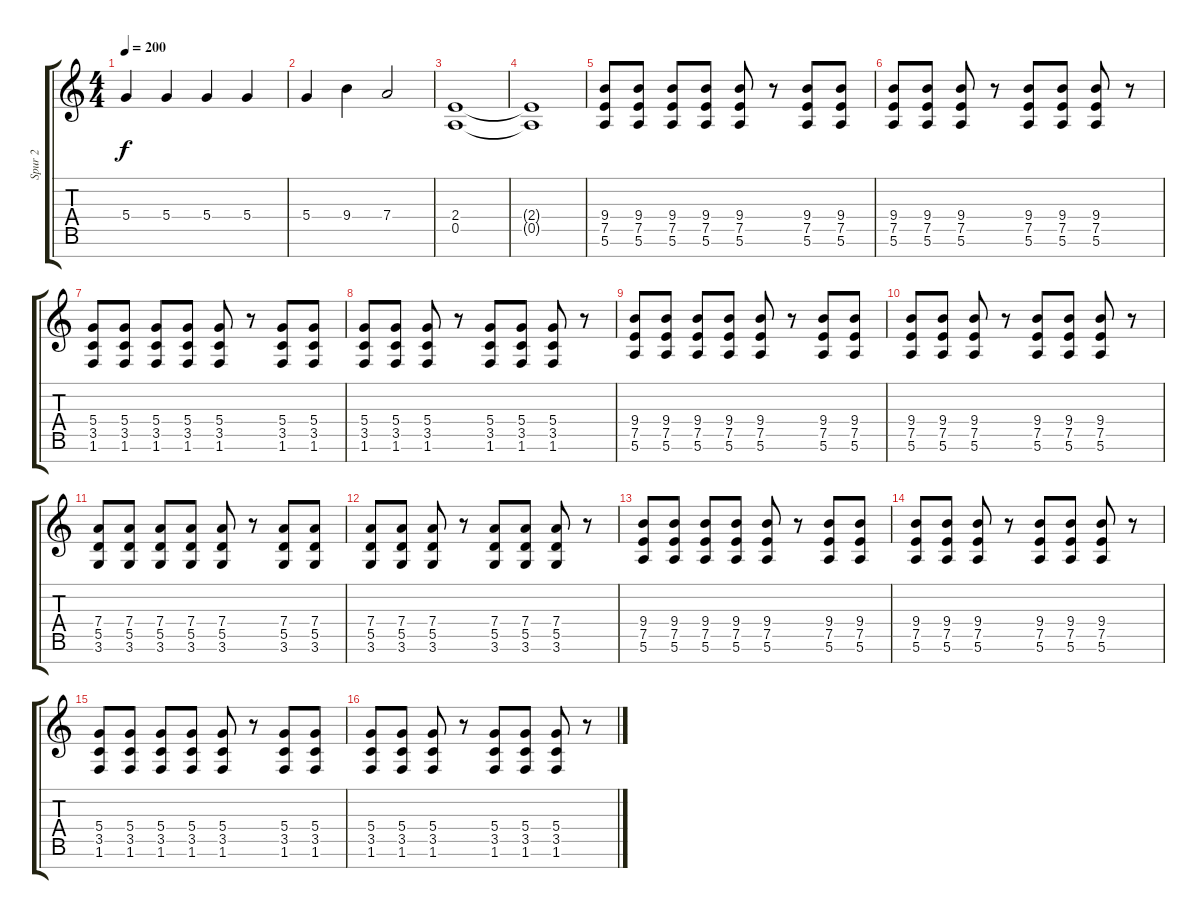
\track ("Spur 2" "Spur 2") {instrument acousticguitarsteel}
\staff {score tabs}
\tuning (E4 B3 G3 D3 A2 E2 B1) {hide}
\ts (4 4)
\tempo 200
\clef g2
\ks c
5.4.4{dy f} 5.4.4 5.4.4 5.4.4 |
5.4.4 9.4.4 7.4.2 |
(2.4 0.5).1 |
(2.4{t} 0.5{t}).1 |
(9.4 7.5 5.6).8 (9.4 7.5 5.6).8 (9.4 7.5 5.6).8 (9.4 7.5 5.6).8 (9.4 7.5 5.6).8 r.8 (9.4 7.5 5.6).8 (9.4 7.5 5.6).8 |
(9.4 7.5 5.6).8 (9.4 7.5 5.6).8 (9.4 7.5 5.6).8 r.8 (9.4 7.5 5.6).8 (9.4 7.5 5.6).8 (9.4 7.5 5.6).8 r.8 |
(5.4 3.5 1.6).8 (5.4 3.5 1.6).8 (5.4 3.5 1.6).8 (5.4 3.5 1.6).8 (5.4 3.5 1.6).8 r.8 (5.4 3.5 1.6).8 (5.4 3.5 1.6).8 |
(5.4 3.5 1.6).8 (5.4 3.5 1.6).8 (5.4 3.5 1.6).8 r.8 (5.4 3.5 1.6).8 (5.4 3.5 1.6).8 (5.4 3.5 1.6).8 r.8 |
(9.4 7.5 5.6).8 (9.4 7.5 5.6).8 (9.4 7.5 5.6).8 (9.4 7.5 5.6).8 (9.4 7.5 5.6).8 r.8 (9.4 7.5 5.6).8 (9.4 7.5 5.6).8 |
(9.4 7.5 5.6).8 (9.4 7.5 5.6).8 (9.4 7.5 5.6).8 r.8 (9.4 7.5 5.6).8 (9.4 7.5 5.6).8 (9.4 7.5 5.6).8 r.8 |
(7.4 5.5 3.6).8 (7.4 5.5 3.6).8 (7.4 5.5 3.6).8 (7.4 5.5 3.6).8 (7.4 5.5 3.6).8 r.8 (7.4 5.5 3.6).8 (7.4 5.5 3.6).8 |
(7.4 5.5 3.6).8 (7.4 5.5 3.6).8 (7.4 5.5 3.6).8 r.8 (7.4 5.5 3.6).8 (7.4 5.5 3.6).8 (7.4 5.5 3.6).8 r.8 |
(9.4 7.5 5.6).8 (9.4 7.5 5.6).8 (9.4 7.5 5.6).8 (9.4 7.5 5.6).8 (9.4 7.5 5.6).8 r.8 (9.4 7.5 5.6).8 (9.4 7.5 5.6).8 |
(9.4 7.5 5.6).8 (9.4 7.5 5.6).8 (9.4 7.5 5.6).8 r.8 (9.4 7.5 5.6).8 (9.4 7.5 5.6).8 (9.4 7.5 5.6).8 r.8 |
(5.4 3.5 1.6).8 (5.4 3.5 1.6).8 (5.4 3.5 1.6).8 (5.4 3.5 1.6).8 (5.4 3.5 1.6).8 r.8 (5.4 3.5 1.6).8 (5.4 3.5 1.6).8 |
(5.4 3.5 1.6).8 (5.4 3.5 1.6).8 (5.4 3.5 1.6).8 r.8 (5.4 3.5 1.6).8 (5.4 3.5 1.6).8 (5.4 3.5 1.6).8 r.8
